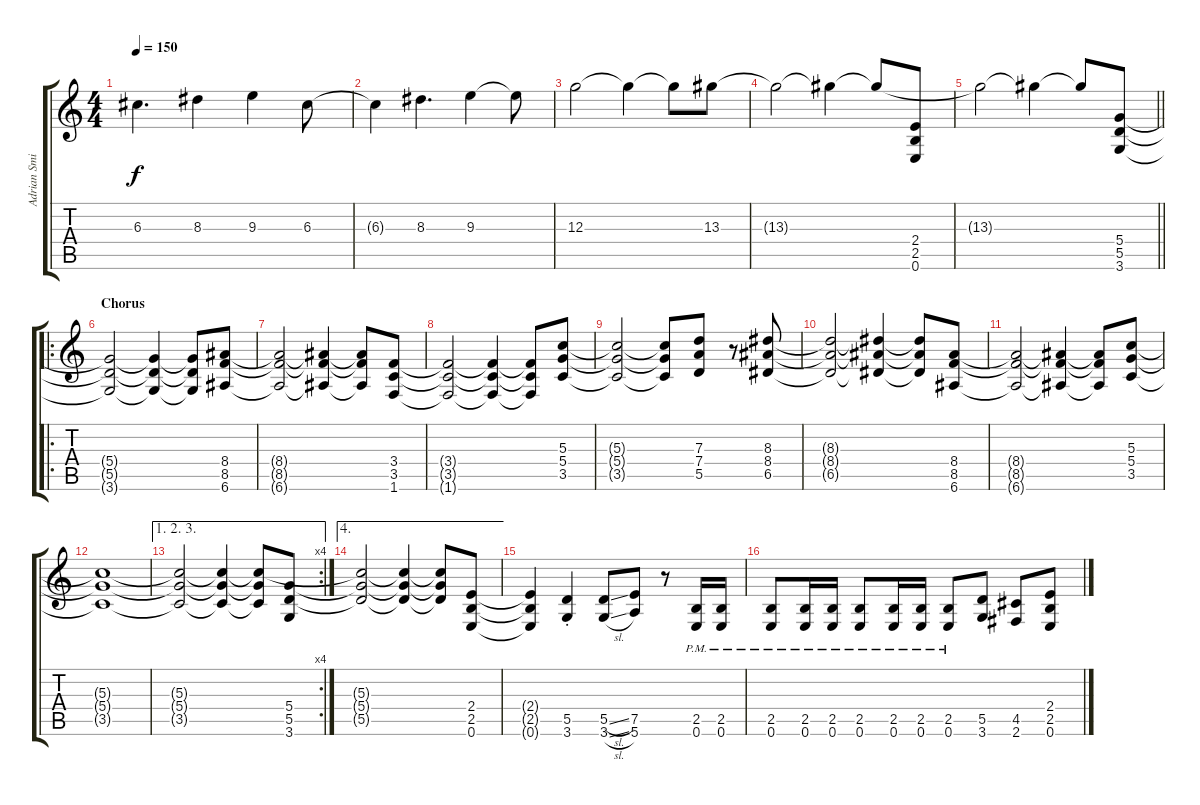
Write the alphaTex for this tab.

\track ("Adrian Smith" "Adrian Smi") {instrument distortionguitar}
\staff {score tabs}
\tuning (E4 B3 G3 D3 A2 E2) {hide}
\ts (4 4)
\tempo 150
\clef g2
\ks c
6.3{t}.4{d dy f} 8.3.4 9.3.4 6.3.8 |
6.3{t}.4 8.3.4{d} 9.3.4 9.3{t}.8 |
12.3.2 12.3{t}.4 12.3{t}.8 13.3.8 |
13.3{t}.2 13.3{t}.4 13.3{t}.8 (2.4 2.5 0.6).8 |
\barLineRight lightlight
13.3{t}.2 13.3{t}.4 13.3{t}.8 (5.4 5.5 3.6).8 |
\ro
\section ("" "Chorus")
(5.4{t} 5.5{t} 3.6{t}).2 (5.4{t} 5.5{t} 3.6{t}).4 (5.4{t} 5.5{t} 3.6{t}).8 (8.4 8.5 6.6).8 |
(8.4{t} 8.5{t} 6.6{t}).2 (8.4{t} 8.5{t} 6.6{t}).4 (8.4{t} 8.5{t} 6.6{t}).8 (3.4 3.5 1.6).8 |
(3.4{t} 3.5{t} 1.6{t}).2 (3.4{t} 3.5{t} 1.6{t}).4 (3.4{t} 3.5{t} 1.6{t}).8 (5.3 5.4 3.5).8 |
(5.3{t} 5.4{t} 3.5{t}).2 (5.3{t} 5.4{t} 3.5{t}).8 (7.3 7.4 5.5).8 r.8 (8.3 8.4 6.5).8 |
(8.3{t} 8.4{t} 6.5{t}).2 (8.3{t} 8.4{t} 6.5{t}).4 (8.3{t} 8.4{t} 6.5{t}).8 (8.4 8.5 6.6).8 |
(8.4{t} 8.5{t} 6.6{t}).2 (8.4{t} 8.5{t} 6.6{t}).4 (8.4{t} 8.5{t} 6.6{t}).8 (5.3 5.4 3.5).8 |
(5.3{t} 5.4{t} 3.5{t}).1 |
\ae (1 2 3)
\rc 4
(5.3{t} 5.4{t} 3.5{t}).2 (5.3{t} 5.4{t} 3.5{t}).4 (5.3{t} 5.4{t} 3.5{t}).8 (5.4 5.5 3.6).8 |
\ae 4
(5.3{t} 5.4{t} 5.5{t}).2 (5.3{t} 5.4{t} 5.5{t}).4 (5.3{t} 5.4{t} 5.5{t}).8 (2.4 2.5 0.6).8 |
(2.4{t} 2.5{t} 0.6{t}).4 (5.5{st} 3.6{st}).4 (5.5{sl} 3.6{sl}).8 (7.5 5.6).8 r.8 (2.5{pm} 0.6{pm}).16 (2.5{pm} 0.6{pm}).16 |
(2.5{pm} 0.6{pm}).8 (2.5{pm} 0.6{pm}).16 (2.5{pm} 0.6{pm}).16 (2.5{pm} 0.6{pm}).8 (2.5{pm} 0.6{pm}).16 (2.5{pm} 0.6{pm}).16 (2.5{pm} 0.6{pm}).8 (5.5 3.6).8 (4.5 2.6).8 (2.4 2.5 0.6).8
